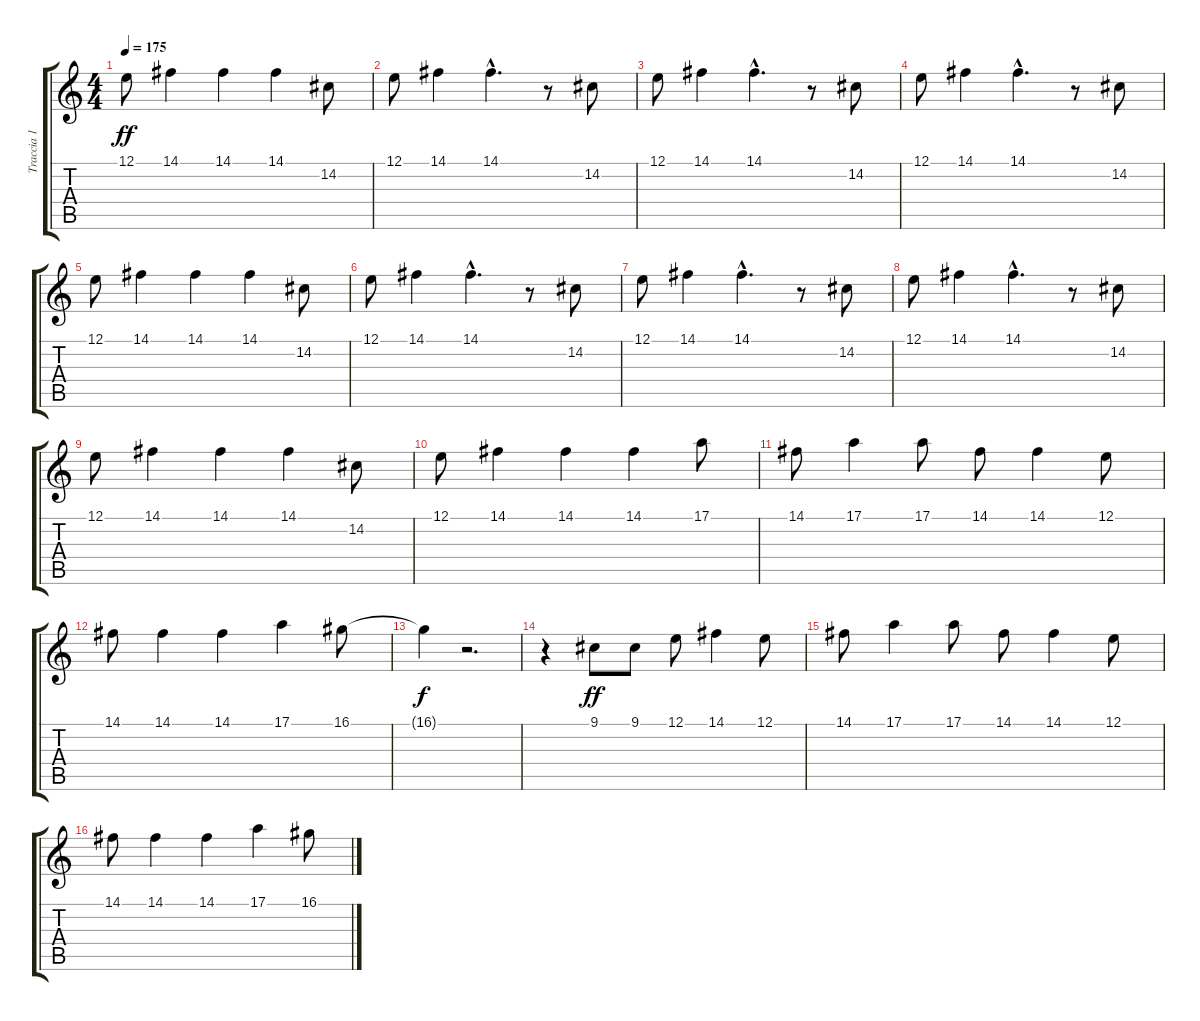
\track ("Traccia 1" "Traccia 1") {instrument flute}
\staff {score tabs}
\tuning (E4 B3 G3 D3 A2 E2) {hide}
\ts (4 4)
\tempo 175
\clef g2
\ks c
12.1.8{dy ff} 14.1.4 14.1.4 14.1.4 14.2.8 |
12.1.8 14.1.4 14.1{hac}.4{d} r.8 14.2.8 |
12.1.8 14.1.4 14.1{hac}.4{d} r.8 14.2.8 |
12.1.8 14.1.4 14.1{hac}.4{d} r.8 14.2.8 |
12.1.8 14.1.4 14.1.4 14.1.4 14.2.8 |
12.1.8 14.1.4 14.1{hac}.4{d} r.8 14.2.8 |
12.1.8 14.1.4 14.1{hac}.4{d} r.8 14.2.8 |
12.1.8 14.1.4 14.1{hac}.4{d} r.8 14.2.8 |
12.1.8 14.1.4 14.1.4 14.1.4 14.2.8 |
12.1.8 14.1.4 14.1.4 14.1.4 17.1.8 |
14.1.8 17.1.4 17.1.8 14.1.8 14.1.4 12.1.8 |
14.1.8 14.1.4 14.1.4 17.1.4 16.1.8 |
16.1{t}.4{dy f} r.2{d} |
r.4 9.1.8{dy ff} 9.1.8 12.1.8 14.1.4 12.1.8 |
14.1.8 17.1.4 17.1.8 14.1.8 14.1.4 12.1.8 |
14.1.8 14.1.4 14.1.4 17.1.4 16.1.8
